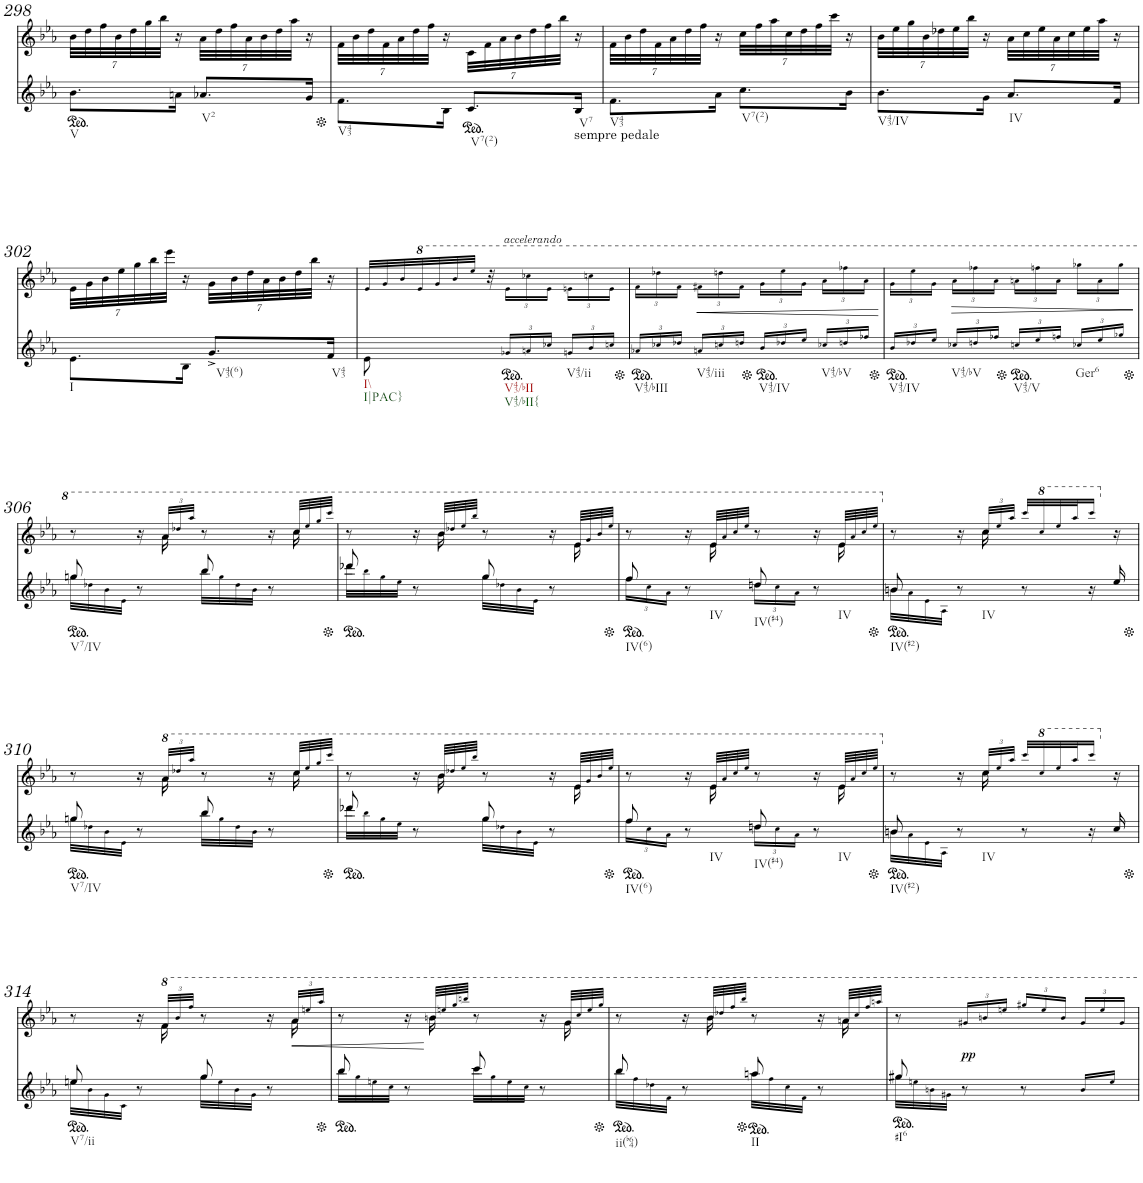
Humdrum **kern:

**kern	**kern	**dynam
*part1	*part1	*part1
*staff2	*staff1	*staff1/2
*I"Piano	*	*
*I'Pno.	*	*
!!LO:PB:g=z
*clefG2	*clefF4	*
*k[b-e-a-]	*k[b-e-a-]	*
*M2/4	*M2/4	*
*	*Xbrackettup	*
=298	=298	=298
!LO:TX:b:t=V	!	!
8.b-\L	112%3b-\LLL	.
.	112%3dd\	.
.	112%3ff\	.
.	112%3b-\	.
.	112%3dd\	.
.	112%3gg\	.
.	112%3bb-\JJJ	.
16an\Jk	16r	.
!LO:TX:b:t=V2	!	!
8.a-X/L	112%3a-\LLL	.
.	112%3dd\	.
.	112%3ff\	.
.	112%3a-\	.
.	112%3b-\	.
.	112%3dd\	.
.	112%3aa-\JJJ	.
16g/Jk	16r	.
=299	=299	=299
!LO:TX:b:t=V43	!	!
8.f\L	112%3f\LLL	.
.	112%3b-\	.
.	112%3dd\	.
.	112%3f\	.
.	112%3a-\	.
.	112%3dd\	.
.	112%3ff\JJJ	.
16B-\Jk	16r	.
!LO:TX:b:t=V7(2)	!	!
8.c/L	112%3c\LLL	.
.	112%3f\	.
.	112%3a-\	.
.	112%3b-\	.
.	112%3dd\	.
.	112%3ff\	.
.	112%3bb-\JJJ	.
!LO:TX:b:t=sempre pedale	!	!
!LO:TX:b:t=V7	!	!
16B-/Jk	16r	.
=300	=300	=300
!LO:TX:b:t=V43	!	!
8.f\L	112%3f\LLL	.
.	112%3b-\	.
.	112%3dd\	.
.	112%3f\	.
.	112%3a-\	.
.	112%3dd\	.
.	112%3ff\JJJ	.
16a-\Jk	16r	.
!LO:TX:b:t=V7(2)	!	!
8.cc\L	112%3cc\LLL	.
.	112%3ff\	.
.	112%3aa-\	.
.	112%3cc\	.
.	112%3dd\	.
.	112%3ff\	.
.	112%3ccc\JJJ	.
16b-\Jk	16r	.
=301	=301	=301
!LO:TX:b:t=V43/IV	!	!
8.b-\L	112%3b-\LLL	.
.	112%3ee-\	.
.	112%3gg\	.
.	112%3b-\	.
.	112%3dd-X\	.
.	112%3ee-\	.
.	112%3bb-\JJJ	.
16g\Jk	16r	.
!LO:TX:b:t=IV	!	!
8.a-/L	112%3a-\LLL	.
.	112%3cc\	.
.	112%3ee-\	.
.	112%3a-\	.
.	112%3cc\	.
.	112%3ee-\	.
.	112%3aa-\JJJ	.
16f/Jk	16r	.
!!LO:LB:g=z
=302	=302	=302
!LO:TX:b:t=I	!	!
8.e-\L	112%3e-\LLL	.
.	112%3g\	.
.	112%3b-\	.
.	112%3ee-\	.
.	112%3gg\	.
.	112%3bb-\	.
.	112%3eee-\JJJ	.
16B-\Jk	16r	.
!LO:TX:b:t=V43(6)	!	!
8.g^/L	112%3g\LLL	.
.	112%3b-\	.
.	112%3dd\	.
.	112%3a-\	.
.	112%3b-\	.
.	112%3dd\	.
.	112%3bb-\JJJ	.
!LO:TX:b:t=V43	!	!
16f/Jk	16r	.
=303	=303	=303
*	*^	*
!LO:TX:b:t=I\\	!	!	!
!LO:TX:b:t=I|PAC}	!	!	!
8e-\	32e-!/LLL	2ryy	.
.	32g!/	.	.
.	32b-!/	.	.
.	32ee-!/	.	.
16ryy	32gg!/	.	.
.	32bb-!/	.	.
16ryy	32eee-!/JJJ	.	.
.	32r	.	.
*Xbrackettup	*	*	*
!	!LO:TX:a:i:t=accelerando	!	!
!LO:TX:b:t=V43/bII	!	!	!
!LO:TX:b:t=V43/bII{	!	!	!
24g-X!/LL	24ee-!\LL	.	.
24an!/	24ccc-X!\	.	.
24cc-X!/JJ	24ee-!\JJ	.	.
!LO:TX:b:t=V43/ii	!	!	!
24gn!/LL	24een!\LL	.	.
24b-!/	24cccn!\	.	.
24ccn!/JJ	24ee!\JJ	.	.
=304	=304	=304	=304
!LO:TX:b:t=V43/bIII	!	!	!
24a-X!/LL	24ff!\LL	2ryy	.
24cc-X!/	24ddd-X!\	.	.
24dd-X!/JJ	24ff!\JJ	.	.
!LO:TX:b:t=V43/iii	!	!	!
!	!	!	!LO:HP:b
24an!/LL	24ff#X!\LL	.	<
24ccn!/	24dddn!\	.	.
24ddn!/JJ	24ff#!\JJ	.	.
!LO:TX:b:t=V43/IV	!	!	!
24b-!/LL	24gg!\LL	.	.
24dd-X!/	24eee-!\	.	.
24ee-!/JJ	24gg!\JJ	.	.
!LO:TX:b:t=V43/bV	!	!	!
24cc-X!/LL	24aa-!\LL	.	.
24ddn!/	24fff-X!\	.	.
24ff-X!/JJ	24aa-!\JJ	.	.
*	*v	*v	*
.	.	[
=305	=305	=305
*	*^	*
!LO:TX:b:t=V43/IV	!	!	!
24b-!/LL	24gg!\LL	2ryy	.
24dd-X!/	24eee-!\	.	.
24ee-!/JJ	24gg!\JJ	.	.
!LO:TX:b:t=V43/bV	!	!	!
!	!	!	!LO:HP:b
24cc-X!/LL	24aa-!\LL	.	>
24ddn!/	24fff-X!\	.	.
24ff-X!/JJ	24aa-!\JJ	.	.
!LO:TX:b:t=V43/V	!	!	!
24ccn!/LL	24aan!\LL	.	.
24ee-!/	24fffn!\	.	.
24ffn!/JJ	24aa!\JJ	.	.
!LO:TX:b:t=Ger6	!	!	!
24cc-X!/LL	24ggg-X!\LL	.	.
24ee-!/	24aa!\	.	.
24gg-X!/JJ	24ggg-!\JJ	.	.
*	*v	*v	*
.	.	]
!!LO:LB:g=z
=306	=306	=306
*^	*^	*
!LO:TX:b:t=V7/IV	!	!	!	!
8ggn/	32gg!\LLL	8r	8ryy	.
.	32dd-X!\	.	.	.
.	32b-!\	.	.	.
.	32e-!\JJJ	.	.	.
8r	8ryy	16r	16ryy	.
.	.	48aa-!/LLL	16aa-\	.
.	.	48ddd-X!/	.	.
.	.	48aaa-!/JJJ	.	.
8bb-/	32bb-!\LLL	8r	8ryy	.
.	32gg!\	.	.	.
.	32dd-!\	.	.	.
.	32b-!\JJJ	.	.	.
8r	8ryy	16r	16ryy	.
.	.	64ccc!/LLLL	16ccc\	.
.	.	64eee-!/	.	.
.	.	64ggg!/	.	.
.	.	64cccc!/JJJJ	.	.
=307	=307	=307	=307	=307
8ddd-X/	32ddd-!\LLL	8r	8ryy	.
.	32bb-!\	.	.	.
.	32gg!\	.	.	.
.	32ee-!\JJJ	.	.	.
8r	8ryy	16r	16ryy	.
.	.	64bb-!/LLLL	16bb-\	.
.	.	64ddd-X!/	.	.
.	.	64eee-!/	.	.
.	.	64bbb-!/JJJJ	.	.
8gg/	32gg!\LLL	8r	8ryy	.
.	32dd-X!\	.	.	.
.	32b-!\	.	.	.
.	32e-!\JJJ	.	.	.
8r	8ryy	16r	16ryy	.
.	.	64ee-!/LLLL	16ee-\	.
.	.	64gg!/	.	.
.	.	64bb-!/	.	.
.	.	64eee-!/JJJJ	.	.
=308	=308	=308	=308	=308
!LO:TX:b:t=IV(6)	!	!	!	!
8ff/	24ff!\LL	8r	8ryy	.
.	24cc!\	.	.	.
.	24a-!\JJ	.	.	.
!LO:TX:b:t=IV	!	!	!	!
8r	8ryy	16r	16ryy	.
.	.	64ee-!/LLLL	16ee-\	.
.	.	64aa-!/	.	.
.	.	64ccc!/	.	.
.	.	64eee-!/JJJJ	.	.
!LO:TX:b:t=IV(#4)	!	!	!	!
8ddn/	24dd!\LL	8r	8ryy	.
.	24cc!\	.	.	.
.	24a-!\JJ	.	.	.
!LO:TX:b:t=IV	!	!	!	!
8r	8ryy	16r	16ryy	.
.	.	64ee-!/LLLL	16ee-\	.
.	.	64aa-!/	.	.
.	.	64ccc!/	.	.
.	.	64eee-!/JJJJ	.	.
=309	=309	=309	=309	=309
!LO:TX:b:t=IV(#2)	!	!	!	!
8bn/	32b!\LLL	8r	8ryy	.
.	32a-!\	.	.	.
.	32e-!\	.	.	.
.	32A-!\JJJ	.	.	.
!LO:TX:b:t=IV	!	!	!	!
8r	8ryy	16r	16ryy	.
.	.	48cc!/LLL	16cc\	.
.	.	48ee-!/	.	.
.	.	48aa-!/JJJ	.	.
8r	4ryy	32ccc!/LLL	4ryy	.
*	*	*8va	*	*
.	.	32ccc!/	.	.
.	.	32eee-!/	.	.
.	.	32aaa-!/J	.	.
16r	.	16cccc!/JJ	.	.
*	*	*X8va	*	*
16ee-/	.	16r	.	.
!!LO:LB:g=z	!!
=310	=310	=310	=310	=310
!LO:TX:b:t=V7/IV	!	!	!	!
8ggn/	32gg!\LLL	8r	8ryy	.
.	32dd-X!\	.	.	.
.	32b-!\	.	.	.
.	32e-!\JJJ	.	.	.
8r	8ryy	16r	16ryy	.
.	.	48aa-!/LLL	16aa-\	.
.	.	48ddd-X!/	.	.
.	.	48aaa-!/JJJ	.	.
8bb-/	32bb-!\LLL	8r	8ryy	.
.	32gg!\	.	.	.
.	32dd-!\	.	.	.
.	32b-!\JJJ	.	.	.
8r	8ryy	16r	16ryy	.
.	.	64ccc!/LLLL	16ccc\	.
.	.	64eee-!/	.	.
.	.	64ggg!/	.	.
.	.	64cccc!/JJJJ	.	.
=311	=311	=311	=311	=311
8ddd-X/	32ddd-!\LLL	8r	8ryy	.
.	32bb-!\	.	.	.
.	32gg!\	.	.	.
.	32ee-!\JJJ	.	.	.
8r	8ryy	16r	16ryy	.
.	.	64bb-!/LLLL	16bb-\	.
.	.	64ddd-X!/	.	.
.	.	64eee-!/	.	.
.	.	64bbb-!/JJJJ	.	.
8gg/	32gg!\LLL	8r	8ryy	.
.	32dd-X!\	.	.	.
.	32b-!\	.	.	.
.	32e-!\JJJ	.	.	.
8r	8ryy	16r	16ryy	.
.	.	64ee-!/LLLL	16ee-\	.
.	.	64gg!/	.	.
.	.	64bb-!/	.	.
.	.	64eee-!/JJJJ	.	.
=312	=312	=312	=312	=312
!LO:TX:b:t=IV(6)	!	!	!	!
8ff/	24ff!\LL	8r	8ryy	.
.	24cc!\	.	.	.
.	24a-!\JJ	.	.	.
!LO:TX:b:t=IV	!	!	!	!
8r	8ryy	16r	16ryy	.
.	.	64ee-!/LLLL	16ee-\	.
.	.	64aa-!/	.	.
.	.	64ccc!/	.	.
.	.	64eee-!/JJJJ	.	.
!LO:TX:b:t=IV(#4)	!	!	!	!
8ddn/	24dd!\LL	8r	8ryy	.
.	24cc!\	.	.	.
.	24a-!\JJ	.	.	.
!LO:TX:b:t=IV	!	!	!	!
8r	8ryy	16r	16ryy	.
.	.	64ee-!/LLLL	16ee-\	.
.	.	64aa-!/	.	.
.	.	64ccc!/	.	.
.	.	64eee-!/JJJJ	.	.
=313	=313	=313	=313	=313
!LO:TX:b:t=IV(#2)	!	!	!	!
8bn/	32b!\LLL	8r	8ryy	.
.	32a-!\	.	.	.
.	32e-!\	.	.	.
.	32A-!\JJJ	.	.	.
!LO:TX:b:t=IV	!	!	!	!
8r	8ryy	16r	16ryy	.
.	.	48cc!/LLL	16cc\	.
.	.	48ee-!/	.	.
.	.	48aa-!/JJJ	.	.
8r	4ryy	32ccc!/LLL	4ryy	.
*	*	*8va	*	*
.	.	32ccc!/	.	.
.	.	32eee-!/	.	.
.	.	32aaa-!/J	.	.
16r	.	16cccc!/JJ	.	.
*	*	*X8va	*	*
16cc/	.	16r	.	.
!!LO:LB:g=z	!!
=314	=314	=314	=314	=314
!LO:TX:b:t=V7/ii	!	!	!	!
8een/	32ee!\LLL	8r	8ryy	.
.	32b-!\	.	.	.
.	32g!\	.	.	.
.	32c!\JJJ	.	.	.
8r	8ryy	16r	16ryy	.
.	.	48ff!/LLL	16ff\	.
.	.	48bb-!/	.	.
.	.	48fff!/JJJ	.	.
8gg/	32gg!\LLL	8r	8ryy	.
.	32ee!\	.	.	.
.	32b-!\	.	.	.
.	32g!\JJJ	.	.	.
8r	8ryy	16r	16ryy	.
!	!	!	!	!LO:HP:b
.	.	48aa-!/LLL	16aa-\	<
.	.	48eeen!/	.	.
.	.	48aaa-!/JJJ	.	.
=315	=315	=315	=315	=315
8bb-/	32bb-!\LLL	8r	8ryy	.
.	32gg!\	.	.	.
.	32een!\	.	.	.
.	32cc!\JJJ	.	.	.
8r	8ryy	16r	16ryy	.
.	.	64bbn!/LLLL	16bb\	[
.	.	64eeen!/	.	.
.	.	64ggg!/	.	.
.	.	64bbbn!/JJJJ	.	.
8ccc/	32ccc!\LLL	8r	8ryy	.
.	32gg!\	.	.	.
.	32ee!\	.	.	.
.	32cc!\JJJ	.	.	.
8r	8ryy	16r	16ryy	.
.	.	64gg!/LLLL	16gg\	.
.	.	64ccc!/	.	.
.	.	64eee!/	.	.
.	.	64ggg!/JJJJ	.	.
=316	=316	=316	=316	=316
!LO:TX:b:t=ii(b64)	!	!	!	!
8bb-/	32bb-!\LLL	8r	8ryy	.
.	32ff!\	.	.	.
.	32dd-X!\	.	.	.
.	32f!\JJJ	.	.	.
8r	8ryy	16r	16ryy	.
.	.	64bb-!/LLLL	16bb-\	.
.	.	64ddd-X!/	.	.
.	.	64fff!/	.	.
.	.	64bbb-!/JJJJ	.	.
!LO:TX:b:t=II	!	!	!	!
8aan/	32aa!\LLL	8r	8ryy	.
.	32ff!\	.	.	.
.	32cc!\	.	.	.
.	32f!\JJJ	.	.	.
8r	8ryy	16r	16ryy	.
.	.	64aan!/LLLL	16aa\	.
.	.	64ccc!/	.	.
.	.	64fff!/	.	.
.	.	64aaan!/JJJJ	.	.
=317	=317	=317	=317	=317
!LO:TX:b:t=#I6	!	!	!	!
8gg#X/	32gg#!\LLL	8r	2ryy	.
.	32een!\	.	.	.
.	32bn!\	.	.	.
.	32g#X!\JJJ	.	.	.
!	!	!	!	!LO:DY:b
8r	8ryy	24gg#X!/LL	.	pp
.	.	24bbn!/	.	.
.	.	24eeen!/JJ	.	.
8r	4ryy	24ggg#X!/LL	.	.
.	.	24eee!/	.	.
.	.	24bb!/JJ	.	.
16b!/LL	.	24gg#!/LL	.	.
.	.	24eee!/	.	.
16ee!/JJ	.	.	.	.
.	.	24gg#!/JJ	.	.
*v	*v	*	*	*
*	*v	*v	*
=	=	=
*-	*-	*-
